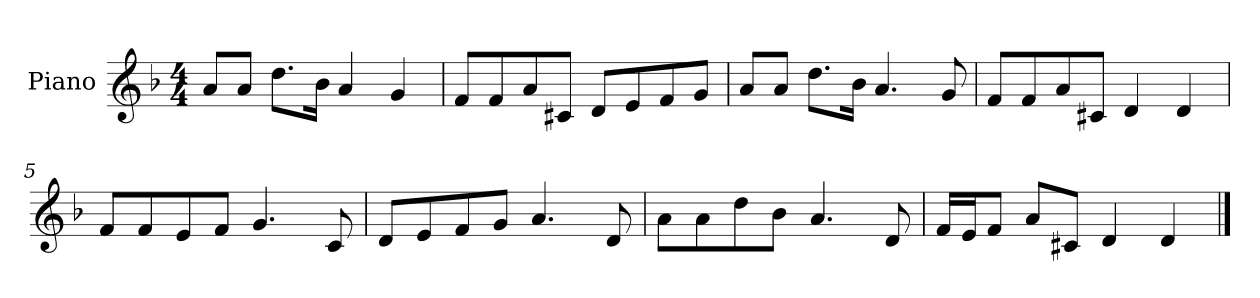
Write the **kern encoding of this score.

**kern
*part1
*staff1
*I"Piano
*I'P-no
*clefG2
*k[b-]
*M4/4
*MM90
=1
8a/L
8a/J
8.dd\L
16b-\Jk
4a/
4g/
=2
8f/L
8f/
8a/
8c#X/J
8d/L
8e/
8f/
8g/J
=3
8a/L
8a/J
8.dd\L
16b-\Jk
4.a/
8g/
=4
8f/L
8f/
8a/
8c#X/J
4d/
4d/
=5
8f/L
8f/
8e/
8f/J
4.g/
8c/
!!LO:LB:g=z
=6
8d/L
8e/
8f/
8g/J
4.a/
8d/
=7
8a\L
8a\
8dd\
8b-\J
4.a/
8d/
=8
16f/LL
16e/J
8f/J
8a/L
8c#X/J
4d/
4d/
==
*-
